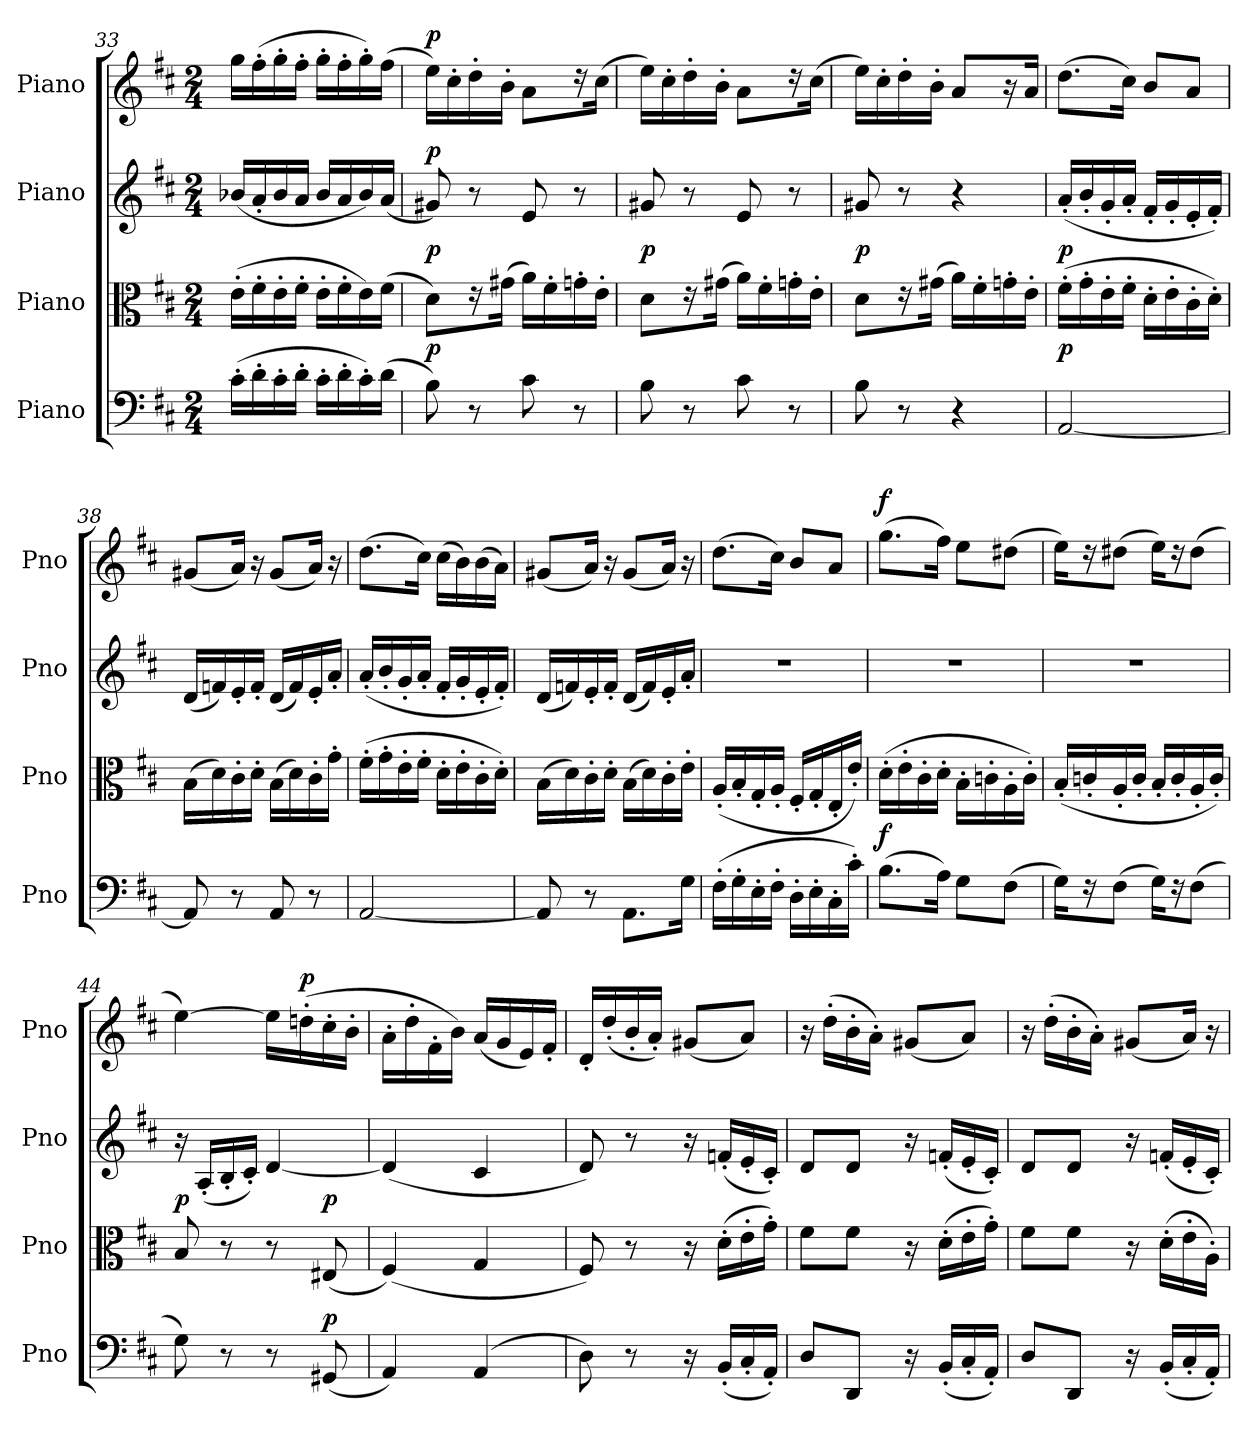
**kern	**dynam	**kern	**dynam	**kern	**dynam	**kern	**dynam
*part4	*part4	*part3	*part3	*part2	*part2	*part1	*part1
*staff4	*staff4	*staff3	*staff3	*staff2	*staff2	*staff1	*staff1
*I"Piano	*	*I"Piano	*	*I"Piano	*	*I"Piano	*
*I'Pno	*	*I'Pno	*	*I'Pno	*	*I'Pno	*
!!LO:LB:g=z
*clefF4	*	*clefC3	*	*clefG2	*	*clefG2	*
*k[f#c#]	*	*k[f#c#]	*	*k[f#c#]	*	*k[f#c#]	*
*M2/4	*	*M2/4	*	*M2/4	*	*M2/4	*
=33	=33	=33	=33	=33	=33	=33	=33
(16c#'\LL	.	(16e'\LL	.	(16b-X/LL	.	16gg\LL	.
16d'\	.	16f#'\	.	16a'/	.	(16ff#'\	.
16c#'\	.	16e'\	.	16b-/	.	16gg'\	.
16d'\JJ	.	16f#'\JJ	.	16a/JJ	.	16ff#'\JJ	.
16c#'\LL	.	16e'\LL	.	16b-/LL	.	16gg'\LL	.
16d'\	.	16f#'\	.	16a/	.	16ff#'\	.
16c#'\)	.	16e\)	.	16b-/)	.	16gg'\)	.
(16d\JJ	.	(16f#\JJ	.	(16a/JJ	.	(16ff#\JJ	.
=34	=34	=34	=34	=34	=34	=34	=34
!	!LO:DY:a	!	!LO:DY:a	!	!LO:DY:a	!	!LO:DY:a
8B\)	p	8d\L)	p	8g#X/)	p	16ee\LL)	p
.	.	.	.	.	.	16cc#'\	.
8r	.	16r	.	8r	.	16dd'\	.
.	.	(16g#X\Jk	.	.	.	16b'\JJ	.
8c#\	.	16a\LL)	.	8e/	.	8a\L	.
.	.	16f#'\	.	.	.	.	.
8r	.	16gn'\	.	8r	.	16r	.
.	.	16e'\JJ	.	.	.	(16cc#\Jk	.
=35	=35	=35	=35	=35	=35	=35	=35
!	!	!	!LO:DY:a	!	!	!	!
8B\	.	8d\L	p	8g#X/	.	16ee\LL)	.
.	.	.	.	.	.	16cc#'\	.
8r	.	16r	.	8r	.	16dd'\	.
.	.	(16g#X\Jk	.	.	.	16b'\JJ	.
8c#\	.	16a\LL)	.	8e/	.	8a\L	.
.	.	16f#'\	.	.	.	.	.
8r	.	16gn'\	.	8r	.	16r	.
.	.	16e'\JJ	.	.	.	(16cc#\Jk	.
=36	=36	=36	=36	=36	=36	=36	=36
!	!	!	!LO:DY:a	!	!	!	!
8B\	.	8d\L	p	8g#X/	.	16ee\LL)	.
.	.	.	.	.	.	16cc#'\	.
8r	.	16r	.	8r	.	16dd'\	.
.	.	(16g#X\Jk	.	.	.	16b'\JJ	.
4r	.	16a\LL)	.	4r	.	8a/L	.
.	.	16f#'\	.	.	.	.	.
.	.	16gn'\	.	.	.	16r	.
.	.	16e'\JJ	.	.	.	16a/Jk	.
=37	=37	=37	=37	=37	=37	=37	=37
!	!LO:DY:a	!	!LO:DY:a	!	!	!	!
[2AA/	p	(16f#'\LL	p	(16a'/LL	.	(8.dd\L	.
.	.	16g'\	.	16b'/	.	.	.
.	.	16e'\	.	16g'/	.	.	.
.	.	16f#'\JJ	.	16a'/JJ	.	16cc#\Jk)	.
.	.	16d'\LL	.	16f#'/LL	.	8b/L	.
.	.	16e'\	.	16g'/	.	.	.
.	.	16c#'\	.	16e'/	.	8a/J	.
.	.	16d'\JJ)	.	16f#'/JJ)	.	.	.
=38	=38	=38	=38	=38	=38	=38	=38
8AA/]	.	(16B\LL	.	(16d/LL	.	(8g#X/L	.
.	.	16d\)	.	16fn/)	.	.	.
8r	.	16c#'\	.	16e'/	.	16a/Jk)	.
.	.	16d'\JJ	.	16f'/JJ	.	16r	.
8AA/	.	(16B\LL	.	(16d/LL	.	(8g#/L	.
.	.	16d\)	.	16f/)	.	.	.
8r	.	16c#'\	.	16e'/	.	16a/Jk)	.
.	.	16g'\JJ	.	16a'/JJ	.	16r	.
=39	=39	=39	=39	=39	=39	=39	=39
[2AA/	.	(16f#'\LL	.	(16a'/LL	.	(8.dd\L	.
.	.	16g'\	.	16b'/	.	.	.
.	.	16e'\	.	16g'/	.	.	.
.	.	16f#'\JJ	.	16a'/JJ	.	16cc#\Jk)	.
.	.	16d'\LL	.	16f#'/LL	.	(16cc#\LL	.
.	.	16e'\	.	16g'/	.	16b\)	.
.	.	16c#'\	.	16e'/	.	(16b\	.
.	.	16d'\JJ)	.	16f#'/JJ)	.	16a\JJ)	.
!!LO:PB:g=z
=40	=40	=40	=40	=40	=40	=40	=40
8AA/]	.	(16B\LL	.	(16d/LL	.	(8g#X/L	.
.	.	16d\)	.	16fn/)	.	.	.
8r	.	16c#'\	.	16e'/	.	16a/Jk)	.
.	.	16d'\JJ	.	16f'/JJ	.	16r	.
8.AA\L	.	(16B\LL	.	(16d/LL	.	(8g#/L	.
.	.	16d\)	.	16f/)	.	.	.
.	.	16c#'\	.	16e'/	.	16a/Jk)	.
16G\Jk	.	16e'\JJ	.	16a'/JJ	.	16r	.
!!LO:LB:g=z
=41	=41	=41	=41	=41	=41	=41	=41
(16F#'\LL	.	(16A'/LL	.	2r	.	(8.dd\L	.
16G'\	.	16B'/	.	.	.	.	.
16E'\	.	16G'/	.	.	.	.	.
16F#'\JJ	.	16A'/JJ	.	.	.	16cc#\Jk)	.
16D'\LL	.	16F#'/LL	.	.	.	8b/L	.
16E'\	.	16G'/	.	.	.	.	.
16C#'\	.	16E'/	.	.	.	8a/J	.
16c#'\JJ)	.	16e'/JJ)	.	.	.	.	.
=42	=42	=42	=42	=42	=42	=42	=42
!	!LO:DY:a	!	!	!	!	!	!LO:DY:a
(8.B\L	f	(16d'\LL	.	2r	.	(8.gg\L	f
.	.	16e'\	.	.	.	.	.
.	.	16c#'\	.	.	.	.	.
16A\Jk)	.	16d'\JJ	.	.	.	16ff#\Jk)	.
8G\L	.	16B'\LL	.	.	.	8ee\L	.
.	.	16cn'\	.	.	.	.	.
(8F#\J	.	16A'\	.	.	.	(8dd#X\J	.
.	.	16c'\JJ)	.	.	.	.	.
=43	=43	=43	=43	=43	=43	=43	=43
16G\KL)	.	(16B'/LL	.	2r	.	16ee\KL)	.
16r	.	16cn'/	.	.	.	16r	.
(8F#\J	.	16A'/	.	.	.	(8dd#X\J	.
.	.	16c'/JJ	.	.	.	.	.
16G\KL)	.	16B'/LL	.	.	.	16ee\KL)	.
16r	.	16c'/	.	.	.	16r	.
(8F#\J	.	16A'/	.	.	.	(8dd#\J	.
.	.	16c'/JJ)	.	.	.	.	.
=44	=44	=44	=44	=44	=44	=44	=44
!	!	!	!LO:DY:a	!	!	!	!
8G\)	.	8B/	p	16r	.	[4ee\)	.
.	.	.	.	(16A'/LL	.	.	.
8r	.	8r	.	16B'/	.	.	.
.	.	.	.	16c#'/JJ)	.	.	.
8r	.	8r	.	[4d/	.	16ee\LL]	.
!	!	!	!	!	!	!	!LO:DY:a
.	.	.	.	.	.	(16ddn'\	p
!	!LO:DY:a	!	!LO:DY:a	!	!	!	!
(8GG#X/	p	(8E#X/	p	.	.	16cc#'\	.
.	.	.	.	.	.	16b'\JJ	.
=45	=45	=45	=45	=45	=45	=45	=45
4AA/)	.	(4F#/)	.	(4d/]	.	16a'\LL	.
.	.	.	.	.	.	16dd'\	.
.	.	.	.	.	.	16f#'\	.
.	.	.	.	.	.	16b\JJ)	.
(4AA/	.	4G/	.	4c#/	.	(16a/LL	.
.	.	.	.	.	.	16g/	.
.	.	.	.	.	.	16e/)	.
.	.	.	.	.	.	16f#'/JJ	.
=46	=46	=46	=46	=46	=46	=46	=46
8D\)	.	8F#/)	.	8d/)	.	16d'/LL	.
.	.	.	.	.	.	(16dd'/	.
8r	.	8r	.	8r	.	16b'/	.
.	.	.	.	.	.	16a'/JJ)	.
16r	.	16r	.	16r	.	(8g#X/L	.
(16BB'/LL	.	(16d'\LL	.	(16fn'/LL	.	.	.
16C#'/	.	16e'\	.	16e'/	.	8a/J)	.
16AA'/JJ)	.	16g'\JJ)	.	16c#'/JJ)	.	.	.
=47	=47	=47	=47	=47	=47	=47	=47
8D/L	.	8f#\L	.	8d/L	.	16r	.
.	.	.	.	.	.	(16dd'\LL	.
8DD/J	.	8f#\J	.	8d/J	.	16b'\	.
.	.	.	.	.	.	16a'\JJ)	.
16r	.	16r	.	16r	.	(8g#X/L	.
(16BB'/LL	.	(16d'\LL	.	(16fn'/LL	.	.	.
16C#'/	.	16e'\	.	16e'/	.	8a/J)	.
16AA'/JJ)	.	16g'\JJ)	.	16c#'/JJ)	.	.	.
=48	=48	=48	=48	=48	=48	=48	=48
8D/L	.	8f#\L	.	8d/L	.	16r	.
.	.	.	.	.	.	(16dd'\LL	.
8DD/J	.	8f#\J	.	8d/J	.	16b'\	.
.	.	.	.	.	.	16a'\JJ)	.
16r	.	16r	.	16r	.	(8g#X/L	.
(16BB'/LL	.	(16d'\LL	.	(16fn'/LL	.	.	.
16C#'/	.	16e'\	.	16e'/	.	16a/Jk)	.
16AA'/JJ)	.	16A'\JJ)	.	16c#'/JJ)	.	16r	.
=	=	=	=	=	=	=	=
*-	*-	*-	*-	*-	*-	*-	*-
